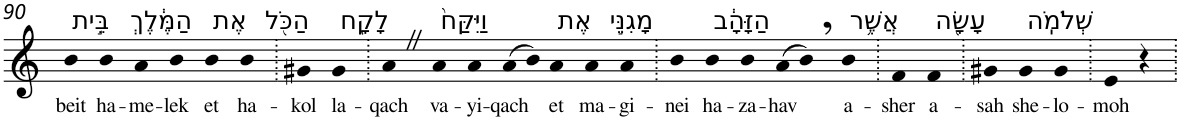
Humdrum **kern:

**kern	**text
*part1	*part1
*staff1	*staff1
*I"Piano	*
*I'Pno	*
!!LO:PB:g=z
*clefG2	*
*k[]	*
=90	=90
!LO:TX:a:t=בֵּ֣ית	!
!	!LO:LY:b
4b	beit
!LO:TX:a:t=הַמֶּ֔לֶךְ	!
!	!LO:LY:b
4b	ha-
!	!LO:LY:b
4a	-me-
!	!LO:LY:b
4b	-lek
!LO:TX:a:t=אֶת	!
!	!LO:LY:b
4b	et
!LO:TX:a:t=הַכֹּ֖ל	!
!	!LO:LY:b
4b	ha-
=91.	=91.
!	!LO:LY:b
4g#X	-kol
!LO:TX:a:t=לָקָ֑ח	!
!	!LO:LY:b
4g#	la-
=92.	=92.
!	!LO:LY:b
4aZ	-qach
!LO:TX:a:t=וַיִּקַּח֙	!
!	!LO:LY:b
4a	va-
!	!LO:LY:b
4a	-yi-
!	!LO:LY:b
(>8a	-qach
8b)	.
!LO:TX:a:t=אֶת	!
!	!LO:LY:b
4a	et
!LO:TX:a:t=מָגִנֵּ֣י	!
!	!LO:LY:b
4a	ma-
!	!LO:LY:b
4a	-gi-
=93.	=93.
!	!LO:LY:b
4b	-nei
!LO:TX:a:t=הַזָּהָ֔ב	!
!	!LO:LY:b
4b	ha-
!	!LO:LY:b
4b	-za-
!	!LO:LY:b
(>8a	-hav
8b,)	.
!LO:TX:a:t=אֲשֶׁ֥ר	!
!	!LO:LY:b
4b	a-
=94.	=94.
!	!LO:LY:b
4f	-sher
!LO:TX:a:t=עָשָׂ֖ה	!
!	!LO:LY:b
4f	a-
=95.	=95.
!	!LO:LY:b
4g#X	-sah
!LO:TX:a:t=שְׁלֹמֹֽה	!
!	!LO:LY:b
4g#	she-
!	!LO:LY:b
4g#	-lo-
=96.	=96.
!	!LO:LY:b
4e	-moh
4r	.
=.	=.
*-	*-
